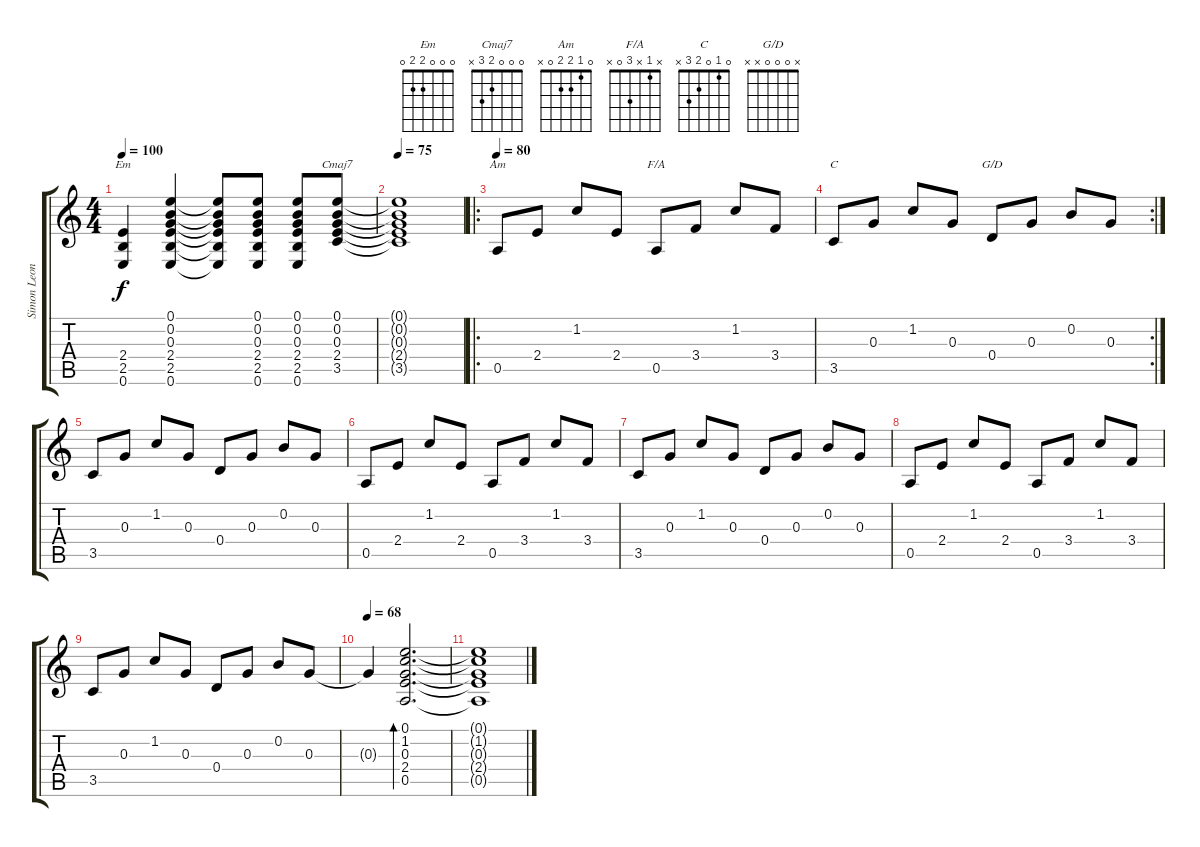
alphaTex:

\track ("Simon Leong" "Simon Leon") {instrument acousticguitarsteel}
\staff {score tabs}
\tuning (E4 B3 G3 D3 A2 E2) {hide}
\chord ("Em" 0 0 0 2 2 0)
\chord ("Cmaj7" 0 0 0 2 3 x)
\chord ("Am" 0 1 2 2 0 x)
\chord ("F/A" x 1 x 3 0 x)
\chord ("C" 0 1 0 2 3 x)
\chord ("G/D" x 0 0 0 x x)
\ts (4 4)
\tempo 100
\clef g2
\ks c
(2.4 2.5 0.6).4{ch "Em" dy f} (0.1 0.2 0.3 2.4 2.5 0.6).4 (0.1{t} 0.2{t} 0.3{t} 2.4{t} 2.5{t} 0.6{t}).8 (0.1 0.2 0.3 2.4 2.5 0.6).8 (0.1 0.2 0.3 2.4 2.5 0.6).8 (0.1 0.2 0.3 2.4 3.5).8{ch "Cmaj7"} |
\tempo 75
(0.1{t} 0.2{t} 0.3{t} 2.4{t} 3.5{t}).1 |
\ro
\tempo 80
0.5.8{ch "Am"} 2.4.8 1.2.8 2.4.8 0.5.8{ch "F/A"} 3.4.8 1.2.8 3.4.8 |
\rc 2
3.5.8{ch "C"} 0.3.8 1.2.8 0.3.8 0.4.8{ch "G/D"} 0.3.8 0.2.8 0.3.8 |
3.5.8 0.3.8 1.2.8 0.3.8 0.4.8 0.3.8 0.2.8 0.3.8 |
0.5.8 2.4.8 1.2.8 2.4.8 0.5.8 3.4.8 1.2.8 3.4.8 |
3.5.8 0.3.8 1.2.8 0.3.8 0.4.8 0.3.8 0.2.8 0.3.8 |
0.5.8 2.4.8 1.2.8 2.4.8 0.5.8 3.4.8 1.2.8 3.4.8 |
3.5.8 0.3.8 1.2.8 0.3.8 0.4.8 0.3.8 0.2.8 0.3.8 |
\tempo 68
0.3{t}.4 (0.1 1.2 0.3 2.4 0.5).2{d bd 480} |
(0.1{t} 1.2{t} 0.3{t} 2.4{t} 0.5{t}).1
